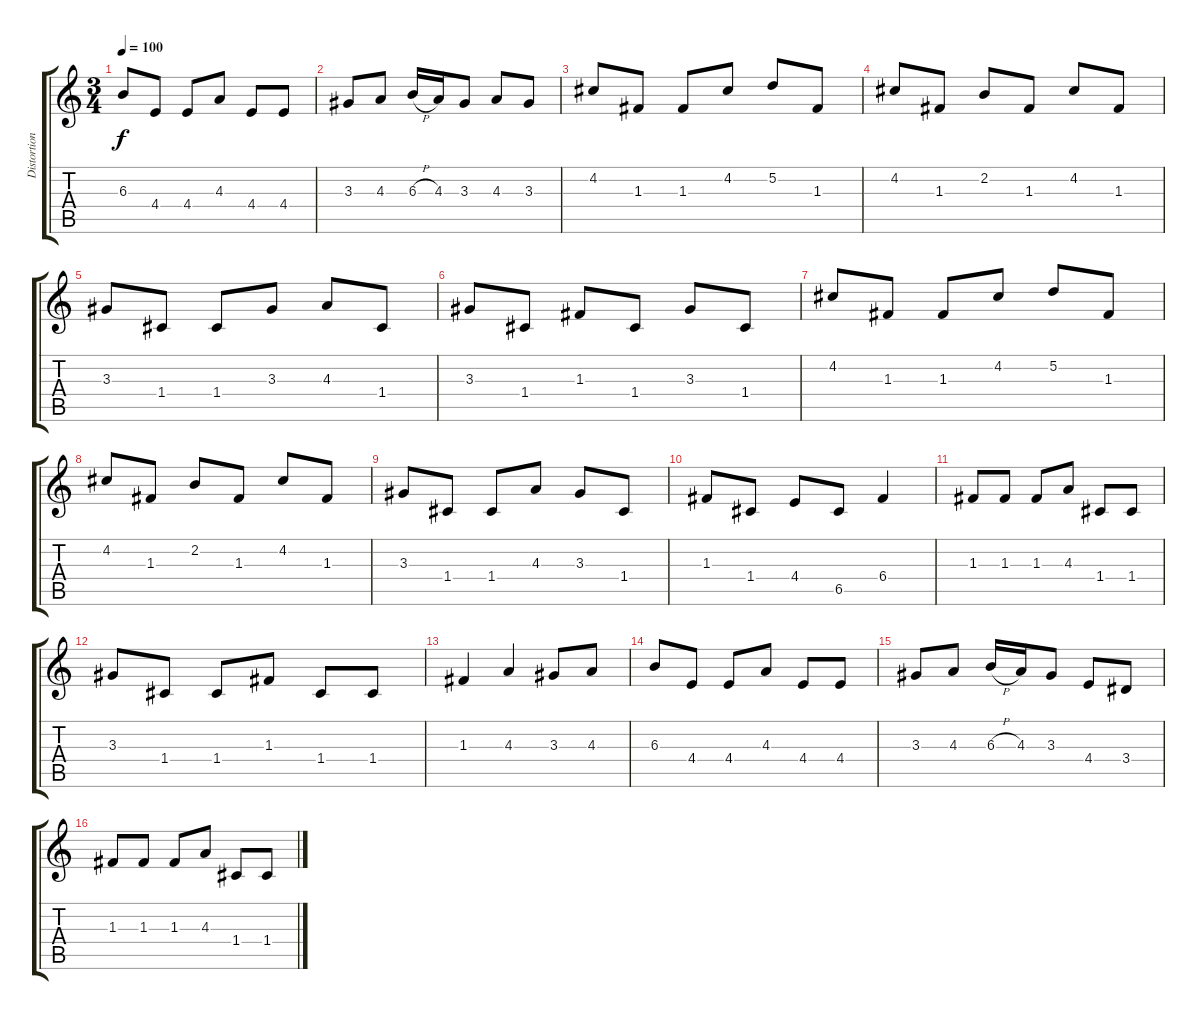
\track ("Distortion 1" "Distortion") {instrument distortionguitar}
\staff {score tabs}
\tuning (D4 A3 F3 C3 G2 D2) {hide}
\ts (3 4)
\tempo 100
\clef g2
\ks c
6.3.8{dy f} 4.4.8 4.4.8 4.3.8 4.4.8 4.4.8 |
3.3.8 4.3.8 6.3{h}.16 4.3.16 3.3.8 4.3.8 3.3.8 |
4.2.8 1.3.8 1.3.8 4.2.8 5.2.8 1.3.8 |
4.2.8 1.3.8 2.2.8 1.3.8 4.2.8 1.3.8 |
3.3.8 1.4.8 1.4.8 3.3.8 4.3.8 1.4.8 |
3.3.8 1.4.8 1.3.8 1.4.8 3.3.8 1.4.8 |
4.2.8 1.3.8 1.3.8 4.2.8 5.2.8 1.3.8 |
4.2.8 1.3.8 2.2.8 1.3.8 4.2.8 1.3.8 |
3.3.8 1.4.8 1.4.8 4.3.8 3.3.8 1.4.8 |
1.3.8 1.4.8 4.4.8 6.5.8 6.4.4 |
1.3.8 1.3.8 1.3.8 4.3.8 1.4.8 1.4.8 |
3.3.8 1.4.8 1.4.8 1.3.8 1.4.8 1.4.8 |
1.3.4 4.3.4 3.3.8 4.3.8 |
6.3.8 4.4.8 4.4.8 4.3.8 4.4.8 4.4.8 |
3.3.8 4.3.8 6.3{h}.16 4.3.16 3.3.8 4.4.8 3.4.8 |
1.3.8 1.3.8 1.3.8 4.3.8 1.4.8 1.4.8
